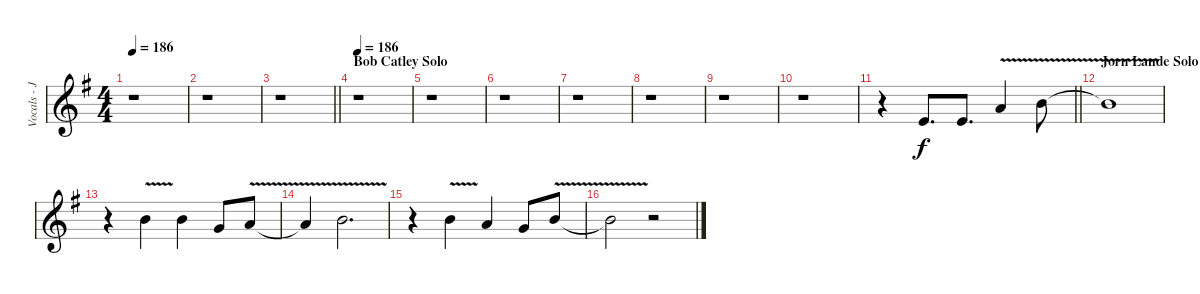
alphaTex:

\track ("Vocals - Jorn Lande" "Vocals - J") {instrument frenchhorn}
\staff {score}
\tuning (E4 B3 G3 D3 A2 E2) {hide}
\ts (4 4)
\tempo 186
\clef g2
\ks eminor
r.1{dy f} |
r.1 |
\barLineRight lightlight
r.1 |
\section ("" "Bob Catley Solo")
\tempo 186
r.1 |
r.1 |
r.1 |
r.1 |
r.1 |
r.1 |
r.1 |
\barLineRight lightlight
r.4 0.1.8{d volume 16 instrument brasssection} 0.1.8{d} 5.1{v}.4 7.1{v}.8 |
\section ("" "Jorn Lande Solo")
7.1{t}.1 |
r.4 7.1{v}.4 7.1.4 3.1.8 5.1{v}.8 |
5.1{t}.4 7.1{v}.2{d} |
r.4 7.1{v}.4 5.1.4 3.1.8 7.1{v}.8 |
7.1{t}.2 r.2
